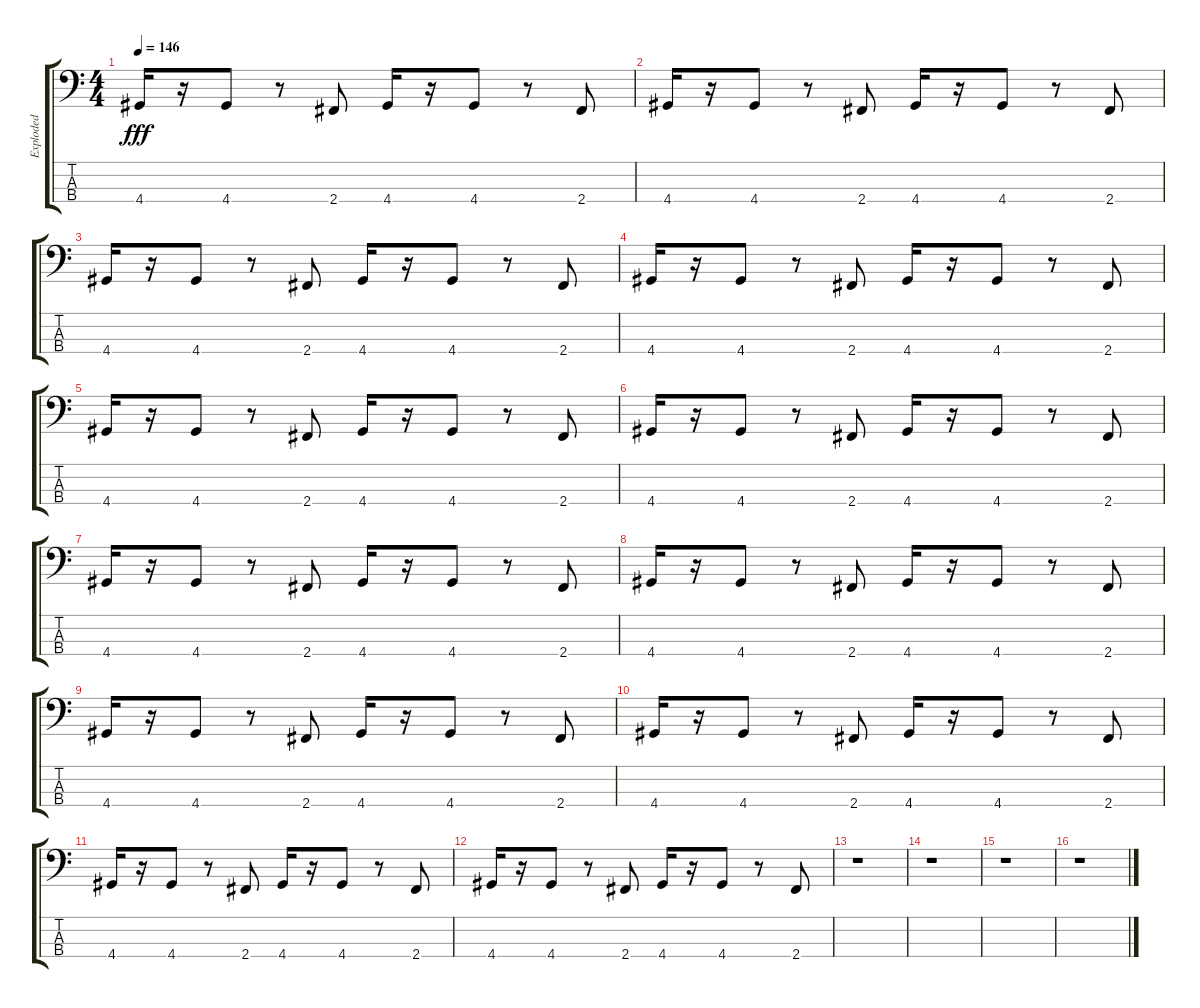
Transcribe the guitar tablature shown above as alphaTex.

\track ("Exploded" "Exploded") {instrument electricbassfinger}
\staff {score tabs}
\tuning (G2 D2 A1 E1) {hide}
\ts (4 4)
\tempo 146
\clef f4
\ks c
4.4.16{dy fff} r.16 4.4.8 r.8 2.4.8 4.4.16 r.16 4.4.8 r.8 2.4.8 |
4.4.16 r.16 4.4.8 r.8 2.4.8 4.4.16 r.16 4.4.8 r.8 2.4.8 |
4.4.16 r.16 4.4.8 r.8 2.4.8 4.4.16 r.16 4.4.8 r.8 2.4.8 |
4.4.16 r.16 4.4.8 r.8 2.4.8 4.4.16 r.16 4.4.8 r.8 2.4.8 |
4.4.16 r.16 4.4.8 r.8 2.4.8 4.4.16 r.16 4.4.8 r.8 2.4.8 |
4.4.16 r.16 4.4.8 r.8 2.4.8 4.4.16 r.16 4.4.8 r.8 2.4.8 |
4.4.16 r.16 4.4.8 r.8 2.4.8 4.4.16 r.16 4.4.8 r.8 2.4.8 |
4.4.16 r.16 4.4.8 r.8 2.4.8 4.4.16 r.16 4.4.8 r.8 2.4.8 |
4.4.16 r.16 4.4.8 r.8 2.4.8 4.4.16 r.16 4.4.8 r.8 2.4.8 |
4.4.16 r.16 4.4.8 r.8 2.4.8 4.4.16 r.16 4.4.8 r.8 2.4.8 |
4.4.16 r.16 4.4.8 r.8 2.4.8 4.4.16 r.16 4.4.8 r.8 2.4.8 |
4.4.16 r.16 4.4.8 r.8 2.4.8 4.4.16 r.16 4.4.8 r.8 2.4.8 |
r.1 |
r.1 |
r.1 |
r.1
